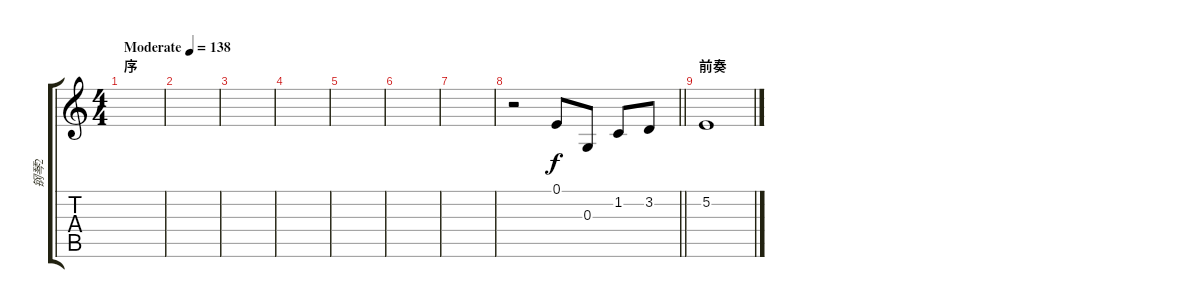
\track ("钢琴2" "钢琴2") {instrument acousticgrandpiano}
\staff {score tabs}
\tuning (E4 B3 G3 D3 A2 E2) {hide}
\ts (4 4)
\section ("" "序")
\tempo (138 "Moderate")
\clef g2
\ks c
|
|
|
|
|
|
|
\barLineRight lightlight
r.2 0.1.8 0.3.8 1.2.8 3.2.8 |
\section ("" "前奏")
5.2.1
